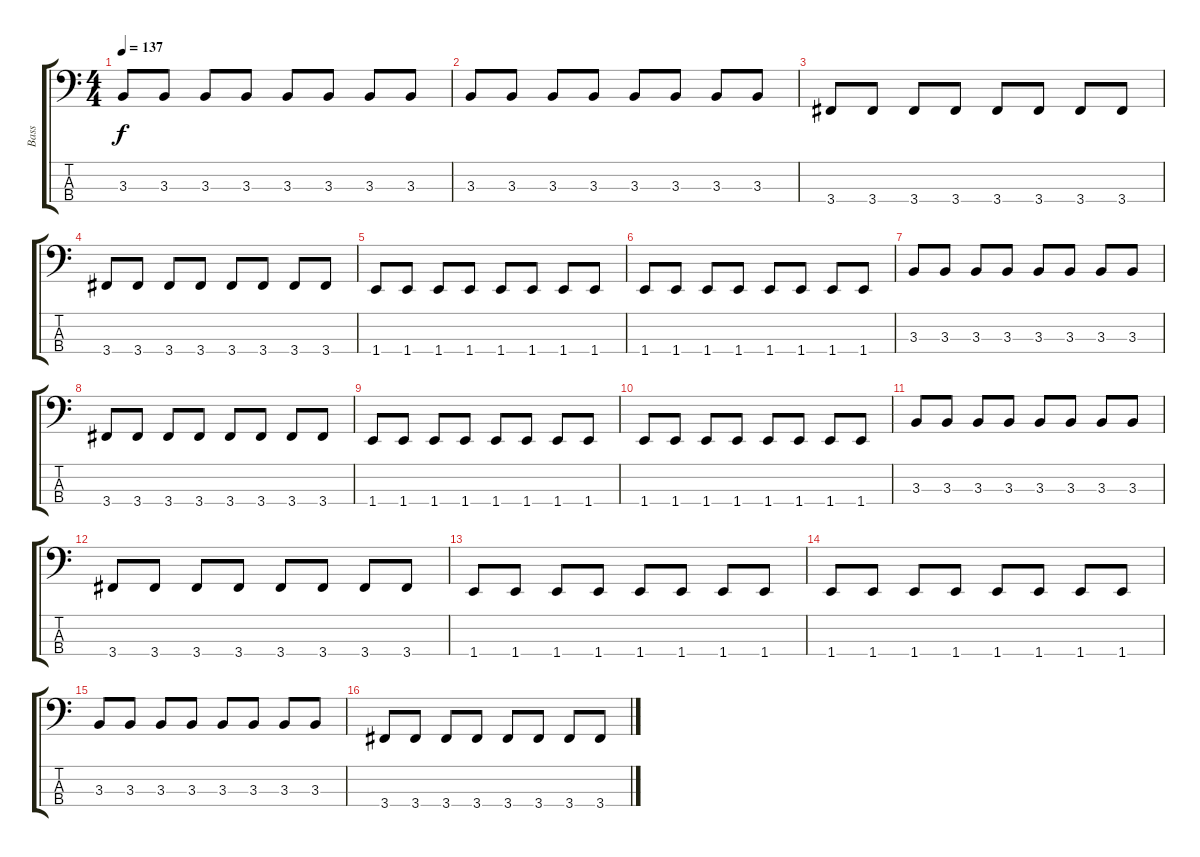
\track ("Bass" "Bass") {instrument electricbassfinger}
\staff {score tabs}
\tuning (Gb2 Db2 Ab1 Eb1) {hide}
\ts (4 4)
\tempo 137
\clef f4
\ks c
3.3.8{dy f} 3.3.8 3.3.8 3.3.8 3.3.8 3.3.8 3.3.8 3.3.8 |
3.3.8 3.3.8 3.3.8 3.3.8 3.3.8 3.3.8 3.3.8 3.3.8 |
3.4.8 3.4.8 3.4.8 3.4.8 3.4.8 3.4.8 3.4.8 3.4.8 |
3.4.8 3.4.8 3.4.8 3.4.8 3.4.8 3.4.8 3.4.8 3.4.8 |
1.4.8 1.4.8 1.4.8 1.4.8 1.4.8 1.4.8 1.4.8 1.4.8 |
1.4.8 1.4.8 1.4.8 1.4.8 1.4.8 1.4.8 1.4.8 1.4.8 |
3.3.8 3.3.8 3.3.8 3.3.8 3.3.8 3.3.8 3.3.8 3.3.8 |
3.4.8 3.4.8 3.4.8 3.4.8 3.4.8 3.4.8 3.4.8 3.4.8 |
1.4.8 1.4.8 1.4.8 1.4.8 1.4.8 1.4.8 1.4.8 1.4.8 |
1.4.8 1.4.8 1.4.8 1.4.8 1.4.8 1.4.8 1.4.8 1.4.8 |
3.3.8 3.3.8 3.3.8 3.3.8 3.3.8 3.3.8 3.3.8 3.3.8 |
3.4.8 3.4.8 3.4.8 3.4.8 3.4.8 3.4.8 3.4.8 3.4.8 |
1.4.8 1.4.8 1.4.8 1.4.8 1.4.8 1.4.8 1.4.8 1.4.8 |
1.4.8 1.4.8 1.4.8 1.4.8 1.4.8 1.4.8 1.4.8 1.4.8 |
3.3.8 3.3.8 3.3.8 3.3.8 3.3.8 3.3.8 3.3.8 3.3.8 |
3.4.8 3.4.8 3.4.8 3.4.8 3.4.8 3.4.8 3.4.8 3.4.8
